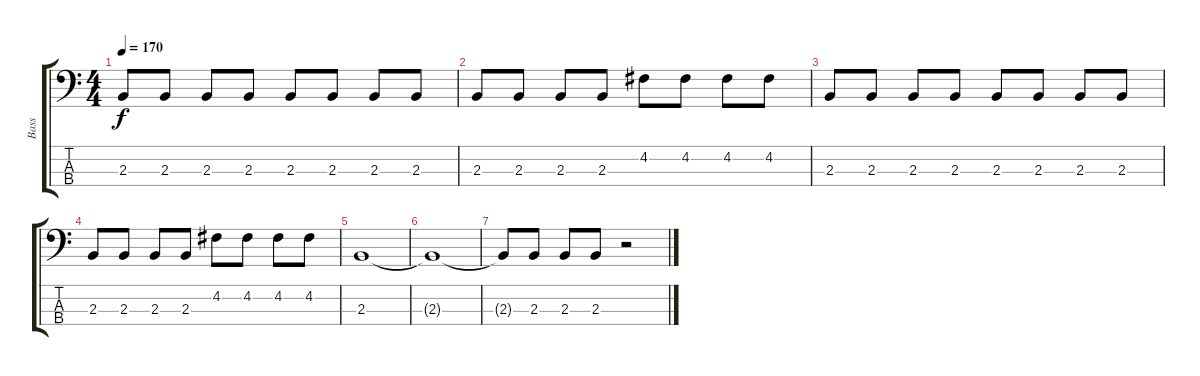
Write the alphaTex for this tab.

\track ("Bass" "Bass") {instrument electricbassfinger}
\staff {score tabs}
\tuning (G2 D2 A1 E1) {hide}
\ts (4 4)
\tempo 170
\clef f4
\ks c
2.3.8{dy f} 2.3.8 2.3.8 2.3.8 2.3.8 2.3.8 2.3.8 2.3.8 |
2.3.8 2.3.8 2.3.8 2.3.8 4.2.8 4.2.8 4.2.8 4.2.8 |
2.3.8 2.3.8 2.3.8 2.3.8 2.3.8 2.3.8 2.3.8 2.3.8 |
2.3.8 2.3.8 2.3.8 2.3.8 4.2.8 4.2.8 4.2.8 4.2.8 |
2.3.1 |
2.3{t}.1 |
2.3{t}.8 2.3.8 2.3.8 2.3.8 r.2
